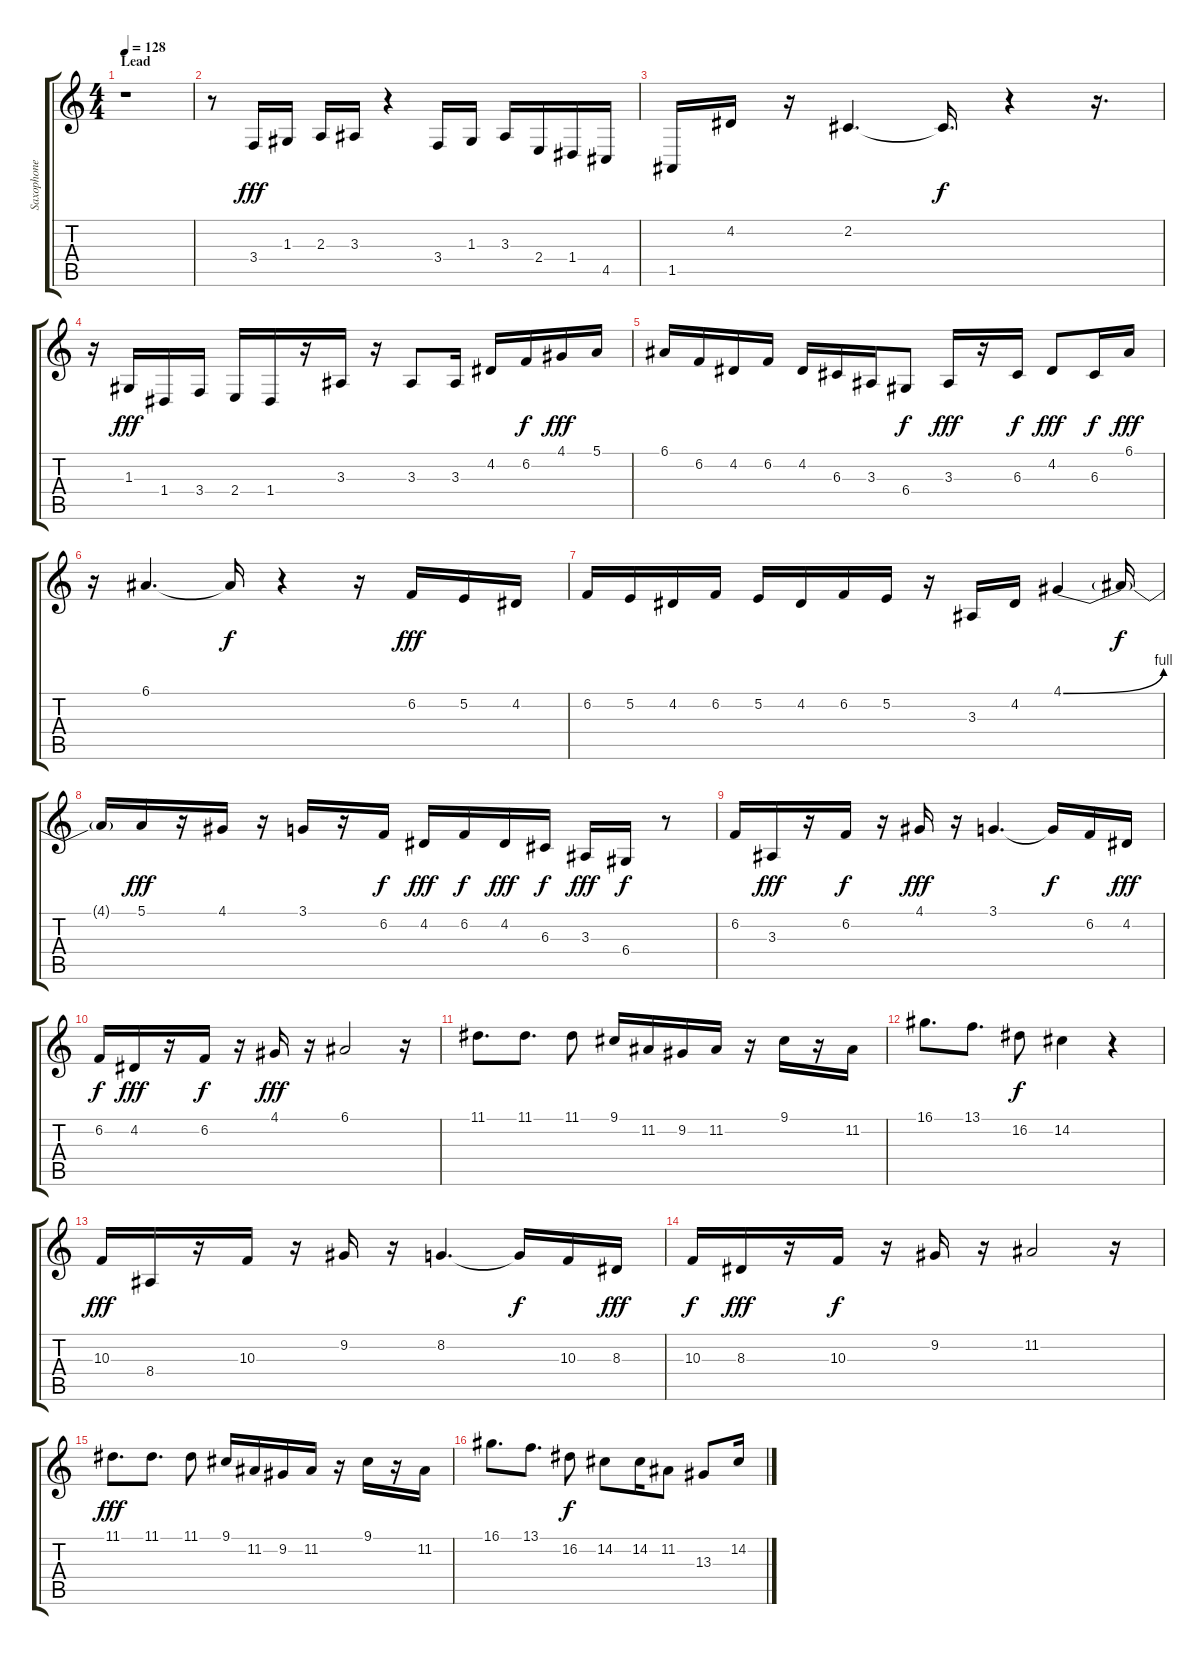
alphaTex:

\track ("Saxophone" "Saxophone") {instrument altosax}
\staff {score tabs}
\tuning (E4 B3 G3 D3 A2 E2) {hide}
\ts (4 4)
\section ("" "Lead")
\tempo 128
\clef g2
\ks c
r.1{dy f} |
r.8 3.4.16{dy fff volume 16} 1.3.16 2.3.16 3.3.16 r.4 3.4.16 1.3.16 3.3.16 2.4.16 1.4.16 4.5.16 |
1.5.16 4.2.16 r.16 2.2.4{d} 2.2{t}.16{d dy f} r.4 r.16{d} |
r.16 1.3.16{dy fff} 1.4.16 3.4.16 2.4.16 1.4.16 r.16 3.3.16 r.16 3.3.8 3.3.16 4.2.16 6.2.16{dy f} 4.1.16{dy fff} 5.1.16 |
6.1.16 6.2.16 4.2.16 6.2.16 4.2.16 6.3.16 3.3.16 6.4.8{dy f} 3.3.16{dy fff} r.16 6.3.16{dy f} 4.2.8{dy fff} 6.3.16{dy f} 6.1.16{dy fff} |
r.16 6.1.4{d} 6.1{t}.16{dy f} r.4 r.16 6.2.16{dy fff} 5.2.16 4.2.16 |
6.2.16 5.2.16 4.2.16 6.2.16 5.2.16 4.2.16 6.2.16 5.2.16 r.16 3.3.16 4.2.16 4.1{be (bend 0 0 60 4)}.4 4.1{t}.16{dy f} |
4.1{t}.16 5.1.16{dy fff} r.16 4.1.16 r.16 3.1.16 r.16 6.2.16{dy f} 4.2.16{dy fff} 6.2.16{dy f} 4.2.16{dy fff} 6.3.16{dy f} 3.3.16{dy fff} 6.4.16{dy f} r.8 |
6.2.16 3.3.16{dy fff} r.16 6.2.16{dy f} r.16 4.1.16{dy fff} r.16 3.1.4{d} 3.1{t}.16{dy f} 6.2.16 4.2.16{dy fff} |
6.2.16{dy f} 4.2.16{dy fff} r.16 6.2.16{dy f} r.16 4.1.16{dy fff} r.16 6.1.2 r.16 |
11.1.8{d} 11.1.8{d} 11.1.8 9.1.16 11.2.16 9.2.16 11.2.16 r.16 9.1.16 r.16 11.2.16 |
16.1.8{d} 13.1.8{d} 16.2.8{dy f} 14.2.4 r.4 |
10.3.16{dy fff} 8.4.16 r.16 10.3.16 r.16 9.2.16 r.16 8.2.4{d} 8.2{t}.16{dy f} 10.3.16 8.3.16{dy fff} |
10.3.16{dy f} 8.3.16{dy fff} r.16 10.3.16{dy f} r.16 9.2.16 r.16 11.2.2 r.16 |
11.1.8{d dy fff} 11.1.8{d} 11.1.8 9.1.16 11.2.16 9.2.16 11.2.16 r.16 9.1.16 r.16 11.2.16 |
16.1.8{d} 13.1.8{d} 16.2.8{dy f} 14.2.8 14.2.16 11.2.8 13.3.8 14.2.16
